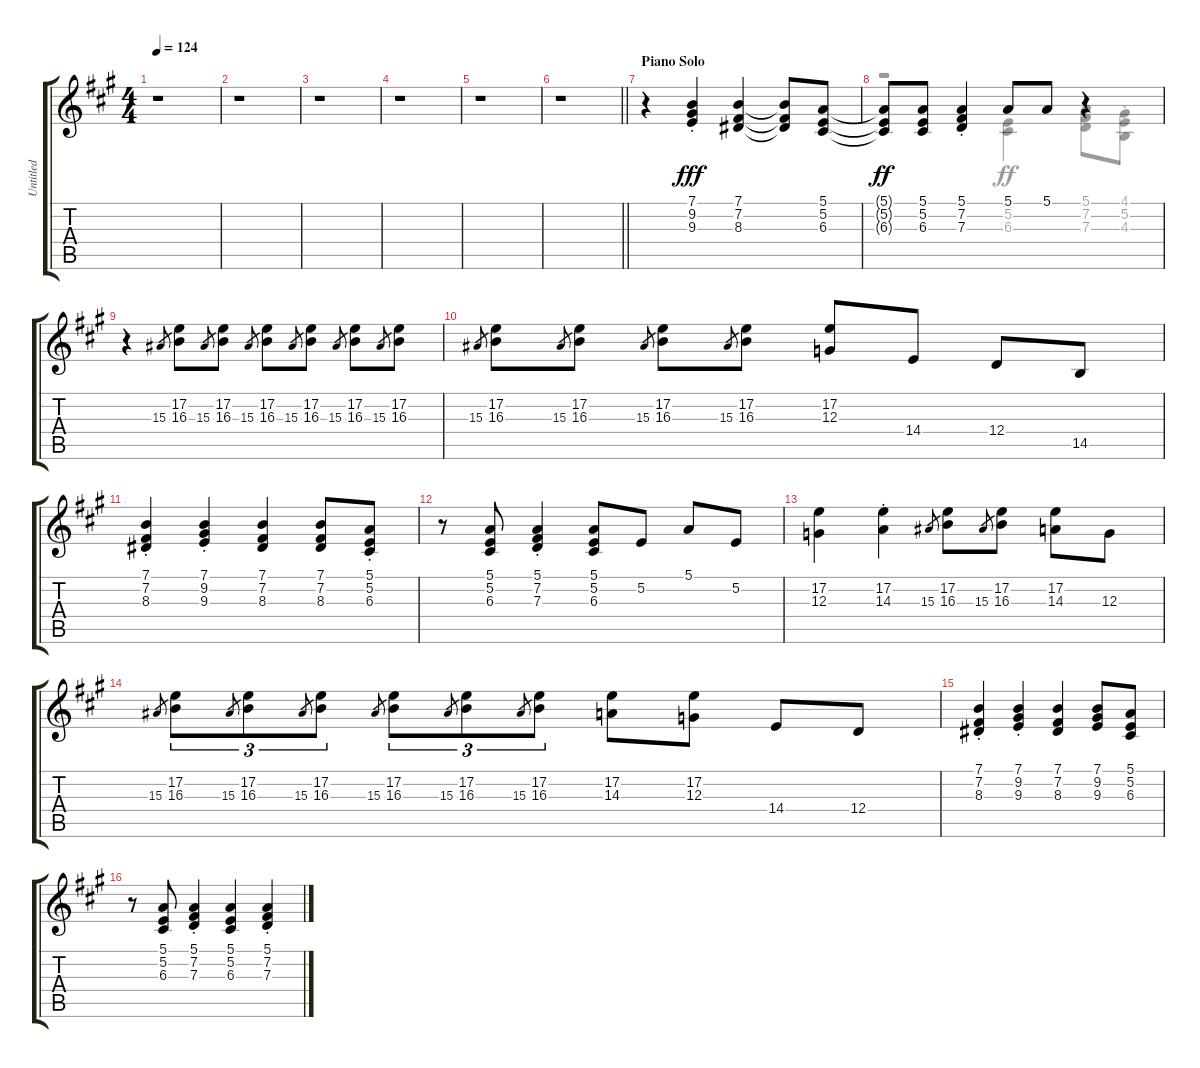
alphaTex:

\track ("Untitled" "Untitled") {instrument acousticgrandpiano}
\staff {score tabs}
\tuning (E4 B3 G3 D3 A2 E2) {hide}
\voice
\ts (4 4)
\tempo 124
\clef g2
\ks a
r.1{dy fff} |
r.1 |
r.1 |
r.1 |
r.1 |
\barLineRight lightlight
r.1 |
\section ("" "Piano Solo")
r.4 (7.1{st} 9.2{st} 9.3{st}).4 (7.1 7.2 8.3).4 (7.1{t} 7.2{t} 8.3{t}).8 (5.1 5.2 6.3).8 |
(5.1{t} 5.2{t} 6.3{t}).8{dy ff} (5.1 5.2 6.3).8 (5.1{st} 7.2{st} 7.3{st}).4 5.1.8 5.1.8 r.4 |
r.4 15.3.8{gr} (17.2 16.3).8 15.3.8{gr} (17.2 16.3).8 15.3.8{gr} (17.2 16.3).8 15.3.8{gr} (17.2 16.3).8 15.3.8{gr} (17.2 16.3).8 15.3.8{gr} (17.2 16.3).8 |
15.3.8{gr} (17.2 16.3).8 15.3.8{gr} (17.2 16.3).8 15.3.8{gr} (17.2 16.3).8 15.3.8{gr} (17.2 16.3).8 (17.2 12.3).8 14.4.8 12.4.8 14.5.8 |
(7.1{st} 7.2{st} 8.3{st}).4 (7.1{st} 9.2{st} 9.3{st}).4 (7.1 7.2 8.3).4 (7.1 7.2 8.3).8 (5.1{st} 5.2{st} 6.3{st}).8 |
r.8 (5.1 5.2 6.3).8 (5.1{st} 7.2{st} 7.3{st}).4 (5.1 5.2 6.3).8 5.2.8 5.1.8 5.2.8 |
(17.2 12.3).4 (17.2{st} 14.3{st}).4 15.3.8{gr} (17.2 16.3).8 15.3.8{gr} (17.2 16.3).8 (17.2 14.3).8 12.3.8 |
15.3.8{gr} (17.2 16.3).8{tu (3 2)} 15.3.8{gr} (17.2 16.3).8{tu (3 2)} 15.3.8{gr} (17.2 16.3).8{tu (3 2)} 15.3.8{gr} (17.2 16.3).8{tu (3 2)} 15.3.8{gr} (17.2 16.3).8{tu (3 2)} 15.3.8{gr} (17.2 16.3).8{tu (3 2)} (17.2 14.3).8 (17.2 12.3).8 14.4.8 12.4.8 |
(7.1{st} 7.2{st} 8.3{st}).4 (7.1{st} 9.2{st} 9.3{st}).4 (7.1 7.2 8.3).4 (7.1 9.2 9.3).8 (5.1 5.2 6.3).8 |
r.8 (5.1 5.2 6.3).8 (5.1{st} 7.2{st} 7.3{st}).4 (5.1 5.2 6.3).4 (5.1{st} 7.2{st} 7.3{st}).4
\voice
\clef g2
\ottava regular
\simile none
\ks a
|
|
|
|
|
\barLineRight lightlight
|
|
r.2 (5.2 6.3).4 (5.1 7.2 7.3).8 (4.1{st} 5.2{st} 4.3{st}).8 |
|
|
|
|
|
|
|
